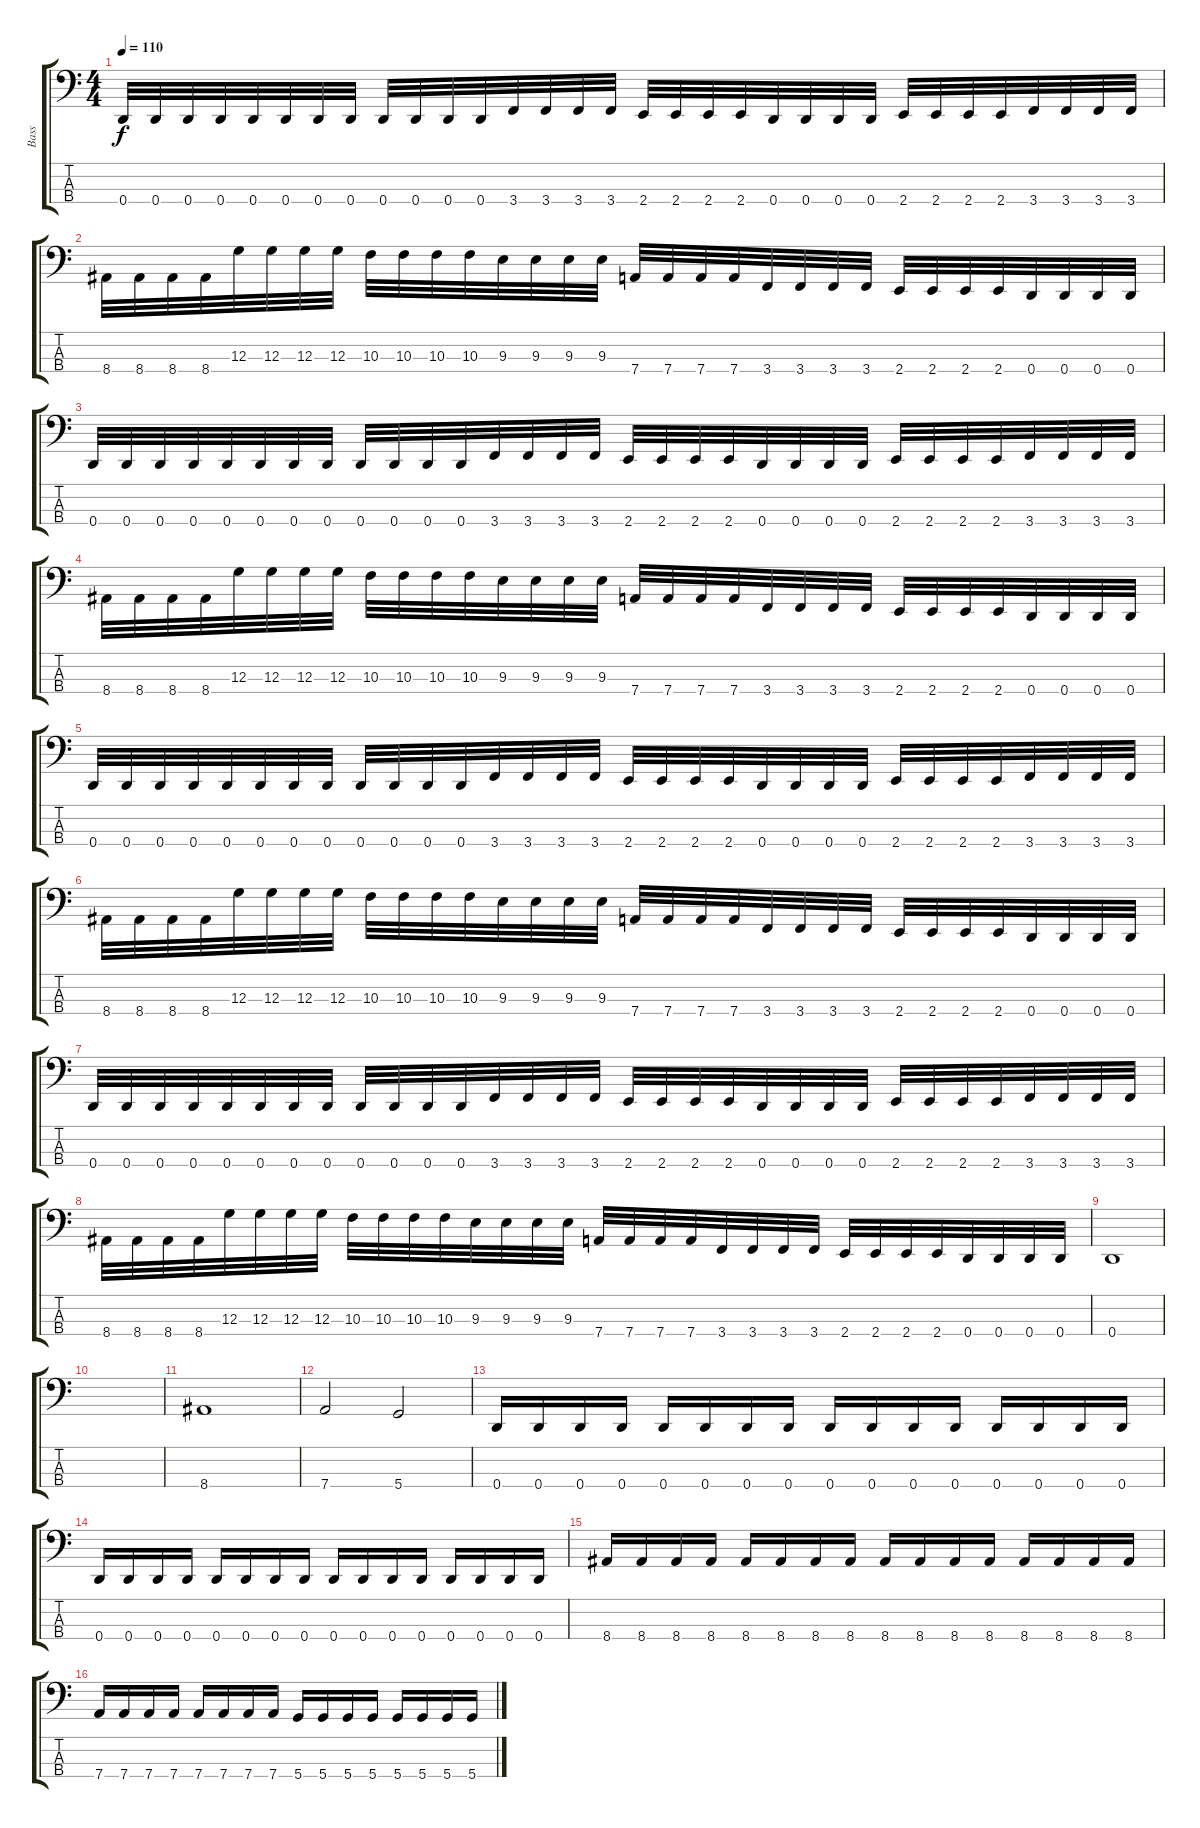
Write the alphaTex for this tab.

\track ("Bass" "Bass") {instrument electricbasspick}
\staff {score tabs}
\tuning (F2 C2 G1 D1) {hide}
\ts (4 4)
\tempo 110
\clef f4
\ks c
0.4.32{dy f} 0.4.32 0.4.32 0.4.32 0.4.32 0.4.32 0.4.32 0.4.32 0.4.32 0.4.32 0.4.32 0.4.32 3.4.32 3.4.32 3.4.32 3.4.32 2.4.32 2.4.32 2.4.32 2.4.32 0.4.32 0.4.32 0.4.32 0.4.32 2.4.32 2.4.32 2.4.32 2.4.32 3.4.32 3.4.32 3.4.32 3.4.32 |
8.4.32 8.4.32 8.4.32 8.4.32 12.3.32 12.3.32 12.3.32 12.3.32 10.3.32 10.3.32 10.3.32 10.3.32 9.3.32 9.3.32 9.3.32 9.3.32 7.4.32 7.4.32 7.4.32 7.4.32 3.4.32 3.4.32 3.4.32 3.4.32 2.4.32 2.4.32 2.4.32 2.4.32 0.4.32 0.4.32 0.4.32 0.4.32 |
0.4.32 0.4.32 0.4.32 0.4.32 0.4.32 0.4.32 0.4.32 0.4.32 0.4.32 0.4.32 0.4.32 0.4.32 3.4.32 3.4.32 3.4.32 3.4.32 2.4.32 2.4.32 2.4.32 2.4.32 0.4.32 0.4.32 0.4.32 0.4.32 2.4.32 2.4.32 2.4.32 2.4.32 3.4.32 3.4.32 3.4.32 3.4.32 |
8.4.32 8.4.32 8.4.32 8.4.32 12.3.32 12.3.32 12.3.32 12.3.32 10.3.32 10.3.32 10.3.32 10.3.32 9.3.32 9.3.32 9.3.32 9.3.32 7.4.32 7.4.32 7.4.32 7.4.32 3.4.32 3.4.32 3.4.32 3.4.32 2.4.32 2.4.32 2.4.32 2.4.32 0.4.32 0.4.32 0.4.32 0.4.32 |
0.4.32 0.4.32 0.4.32 0.4.32 0.4.32 0.4.32 0.4.32 0.4.32 0.4.32 0.4.32 0.4.32 0.4.32 3.4.32 3.4.32 3.4.32 3.4.32 2.4.32 2.4.32 2.4.32 2.4.32 0.4.32 0.4.32 0.4.32 0.4.32 2.4.32 2.4.32 2.4.32 2.4.32 3.4.32 3.4.32 3.4.32 3.4.32 |
8.4.32 8.4.32 8.4.32 8.4.32 12.3.32 12.3.32 12.3.32 12.3.32 10.3.32 10.3.32 10.3.32 10.3.32 9.3.32 9.3.32 9.3.32 9.3.32 7.4.32 7.4.32 7.4.32 7.4.32 3.4.32 3.4.32 3.4.32 3.4.32 2.4.32 2.4.32 2.4.32 2.4.32 0.4.32 0.4.32 0.4.32 0.4.32 |
0.4.32 0.4.32 0.4.32 0.4.32 0.4.32 0.4.32 0.4.32 0.4.32 0.4.32 0.4.32 0.4.32 0.4.32 3.4.32 3.4.32 3.4.32 3.4.32 2.4.32 2.4.32 2.4.32 2.4.32 0.4.32 0.4.32 0.4.32 0.4.32 2.4.32 2.4.32 2.4.32 2.4.32 3.4.32 3.4.32 3.4.32 3.4.32 |
8.4.32 8.4.32 8.4.32 8.4.32 12.3.32 12.3.32 12.3.32 12.3.32 10.3.32 10.3.32 10.3.32 10.3.32 9.3.32 9.3.32 9.3.32 9.3.32 7.4.32 7.4.32 7.4.32 7.4.32 3.4.32 3.4.32 3.4.32 3.4.32 2.4.32 2.4.32 2.4.32 2.4.32 0.4.32 0.4.32 0.4.32 0.4.32 |
0.4.1 |
|
8.4.1 |
7.4.2 5.4.2 |
0.4.16 0.4.16 0.4.16 0.4.16 0.4.16 0.4.16 0.4.16 0.4.16 0.4.16 0.4.16 0.4.16 0.4.16 0.4.16 0.4.16 0.4.16 0.4.16 |
0.4.16 0.4.16 0.4.16 0.4.16 0.4.16 0.4.16 0.4.16 0.4.16 0.4.16 0.4.16 0.4.16 0.4.16 0.4.16 0.4.16 0.4.16 0.4.16 |
8.4.16 8.4.16 8.4.16 8.4.16 8.4.16 8.4.16 8.4.16 8.4.16 8.4.16 8.4.16 8.4.16 8.4.16 8.4.16 8.4.16 8.4.16 8.4.16 |
7.4.16 7.4.16 7.4.16 7.4.16 7.4.16 7.4.16 7.4.16 7.4.16 5.4.16 5.4.16 5.4.16 5.4.16 5.4.16 5.4.16 5.4.16 5.4.16
